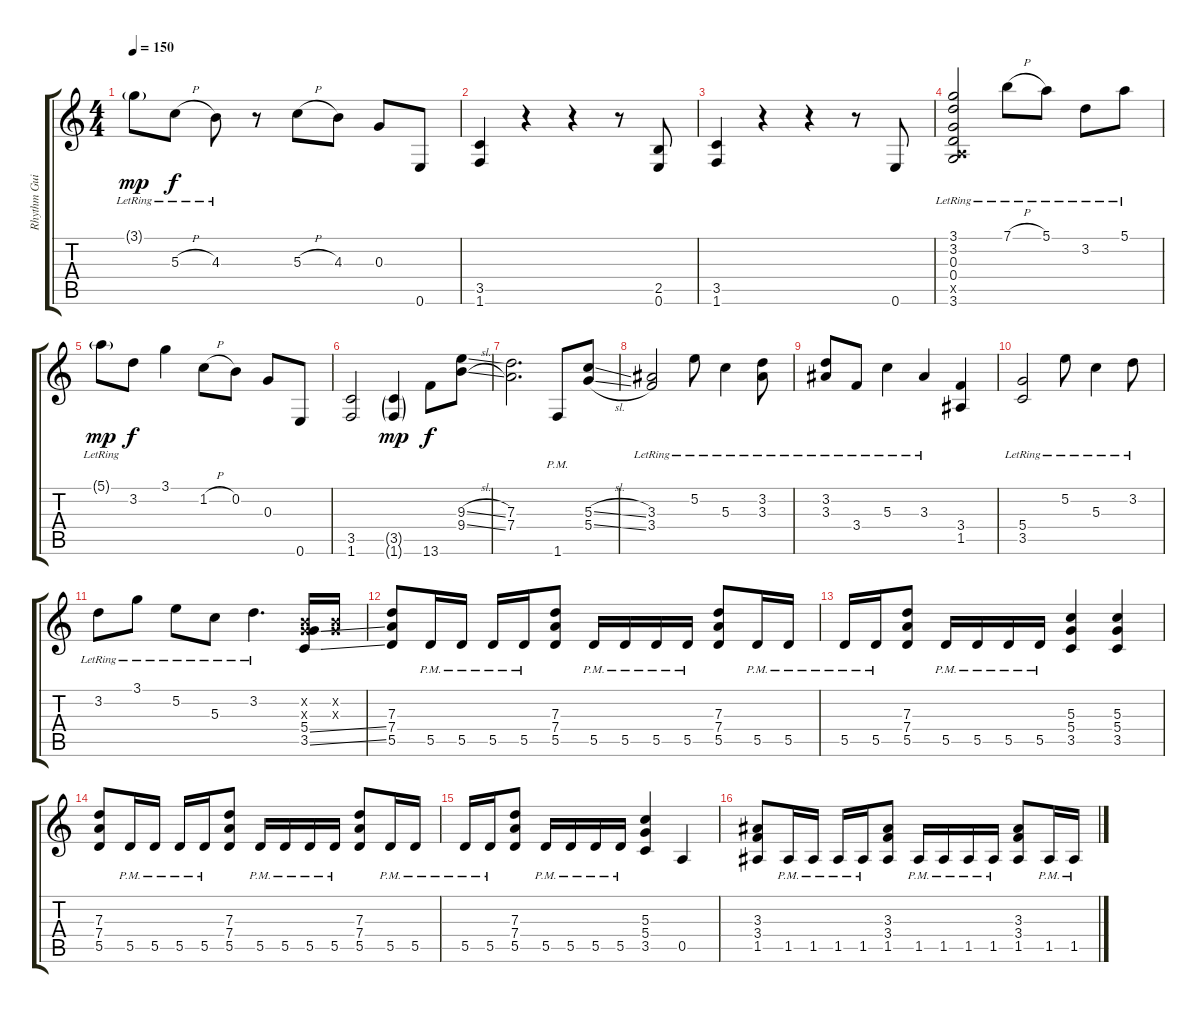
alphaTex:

\track ("Rhythm Guitar" "Rhythm Gui") {instrument distortionguitar}
\staff {score tabs}
\tuning (E4 B3 G3 D3 A2 E2) {hide}
\ts (4 4)
\tempo 150
\clef g2
\ks c
3.1{g lr}.8{dy mp} 5.3{h lr}.8{dy f} 4.3{lr}.8 r.8 5.3{h}.8 4.3.8 0.3.8 0.6.8 |
(3.5 1.6).4 r.4 r.4 r.8 (2.5 0.6).8 |
(3.5 1.6).4 r.4 r.4 r.8 0.6.8 |
(3.1{lr} 3.2{lr} 0.3{lr} 0.4{lr} 0.5{x} 3.6{lr}).2 7.1{h lr}.8 5.1{lr}.8 3.2{lr}.8 5.1{lr}.8 |
5.1{g lr}.8{dy mp} 3.2.8{dy f} 3.1.4 1.2{h}.8 0.2.8 0.3.8 0.6.8 |
(3.5 1.6).2 (3.5{g} 1.6{g}).4{dy mp} 13.6.8{dy f} (9.3{sl} 9.4{sl}).8 |
(7.3 7.4).2{d} 1.6{pm}.8 (5.3{sl} 5.4{sl}).8 |
(3.3{lr} 3.4{lr}).2 5.2{lr}.8 5.3{lr}.4 (3.2{lr} 3.3{lr}).8 |
(3.2{lr} 3.3{lr}).8 3.4{lr}.8 5.3{lr}.4 3.3{lr}.4 (3.4 1.5).4 |
(5.4{lr} 3.5{lr}).2 5.2{lr}.8 5.3{lr}.4 3.2{lr}.8 |
3.2{lr}.8 3.1{lr}.8 5.2{lr}.8 5.3{lr}.8 3.2{lr}.4{d} (0.2{x} 0.3{x} 5.4{ss} 3.5{ss}).16 (0.2{x} 0.3{x}).16 |
(7.3 7.4 5.5).8 5.5{pm}.16 5.5{pm}.16 5.5{pm}.16 5.5{pm}.16 (7.3 7.4 5.5).8 5.5{pm}.16 5.5{pm}.16 5.5{pm}.16 5.5{pm}.16 (7.3 7.4 5.5).8 5.5{pm}.16 5.5{pm}.16 |
5.5{pm}.16 5.5{pm}.16 (7.3 7.4 5.5).8 5.5{pm}.16 5.5{pm}.16 5.5{pm}.16 5.5{pm}.16 (5.3 5.4 3.5).4 (5.3 5.4 3.5).4 |
(7.3 7.4 5.5).8 5.5{pm}.16 5.5{pm}.16 5.5{pm}.16 5.5{pm}.16 (7.3 7.4 5.5).8 5.5{pm}.16 5.5{pm}.16 5.5{pm}.16 5.5{pm}.16 (7.3 7.4 5.5).8 5.5{pm}.16 5.5{pm}.16 |
5.5{pm}.16 5.5{pm}.16 (7.3 7.4 5.5).8 5.5{pm}.16 5.5{pm}.16 5.5{pm}.16 5.5{pm}.16 (5.3 5.4 3.5).4 0.5.4 |
(3.3 3.4 1.5).8 1.5{pm}.16 1.5{pm}.16 1.5{pm}.16 1.5{pm}.16 (3.3 3.4 1.5).8 1.5{pm}.16 1.5{pm}.16 1.5{pm}.16 1.5{pm}.16 (3.3 3.4 1.5).8 1.5{pm}.16 1.5{pm}.16
